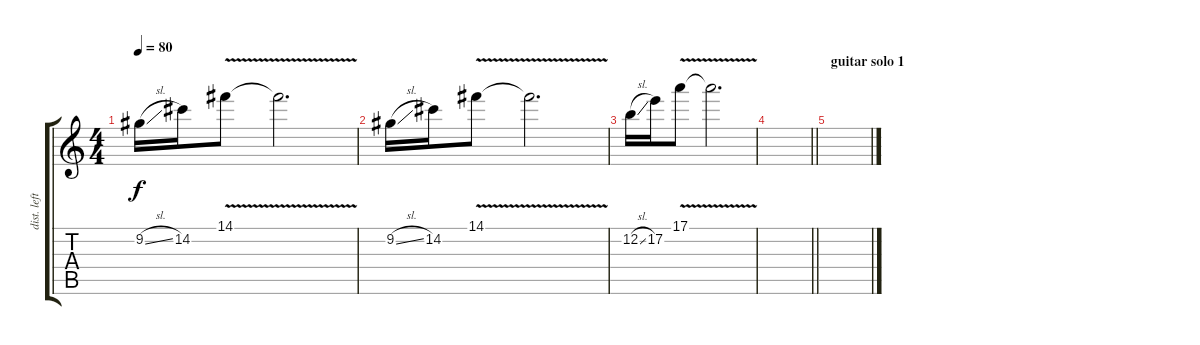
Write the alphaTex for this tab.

\track ("dist. left 3" "dist. left") {instrument overdrivenguitar}
\staff {score tabs}
\tuning (E4 B3 G3 D3 A2 E2) {hide}
\ts (4 4)
\tempo 80
\clef g2
\ks c
9.2{sl}.16{dy f} 14.2.16 14.1{v}.8 14.1{t}.2{d} |
9.2{sl}.16 14.2.16 14.1{v}.8 14.1{t}.2{d} |
12.2{sl}.16 17.2.16 17.1{v}.8 17.1{t}.2{d} |
\barLineRight lightlight
|
\section ("" "guitar solo 1")
